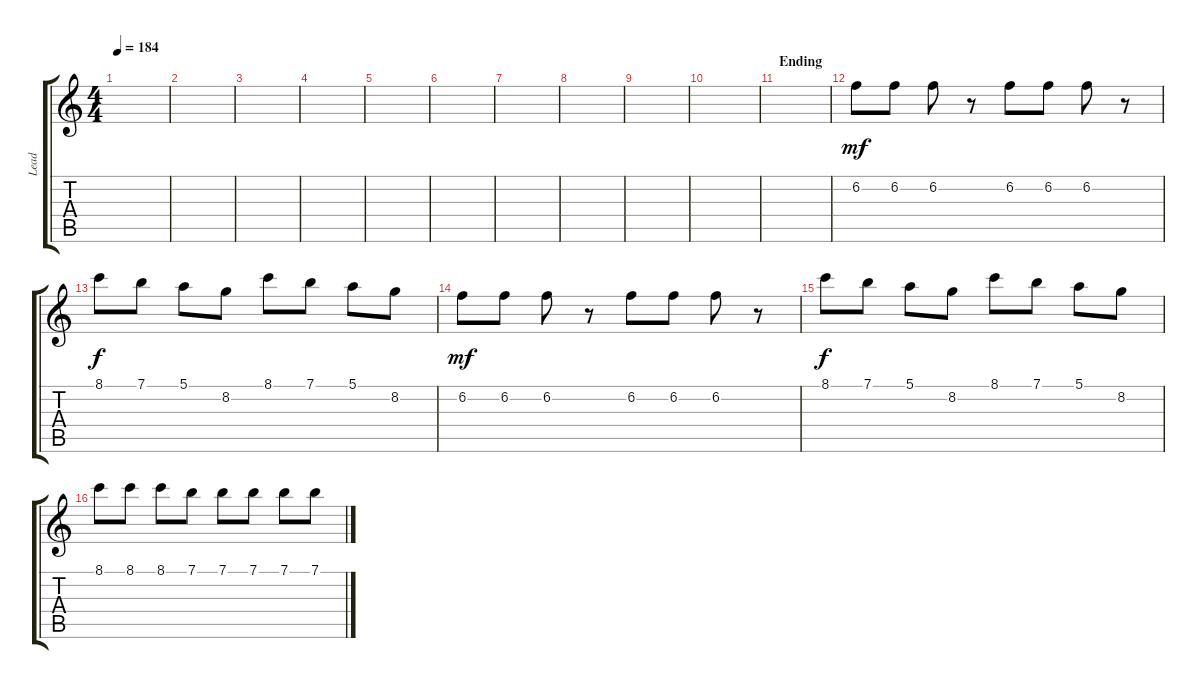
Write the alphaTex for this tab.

\track ("Lead" "Lead") {instrument distortionguitar}
\staff {score tabs}
\tuning (E4 B3 G3 D3 A2 E2) {hide}
\ts (4 4)
\tempo 184
\clef g2
\ks c
|
|
|
|
|
|
|
|
|
|
\section ("" "Ending")
|
6.2.8{dy mf} 6.2.8 6.2.8 r.8 6.2.8 6.2.8 6.2.8 r.8 |
8.1.8{dy f} 7.1.8 5.1.8 8.2.8 8.1.8 7.1.8 5.1.8 8.2.8 |
6.2.8{dy mf} 6.2.8 6.2.8 r.8 6.2.8 6.2.8 6.2.8 r.8 |
8.1.8{dy f} 7.1.8 5.1.8 8.2.8 8.1.8 7.1.8 5.1.8 8.2.8 |
8.1.8 8.1.8 8.1.8 7.1.8 7.1.8 7.1.8 7.1.8 7.1.8
